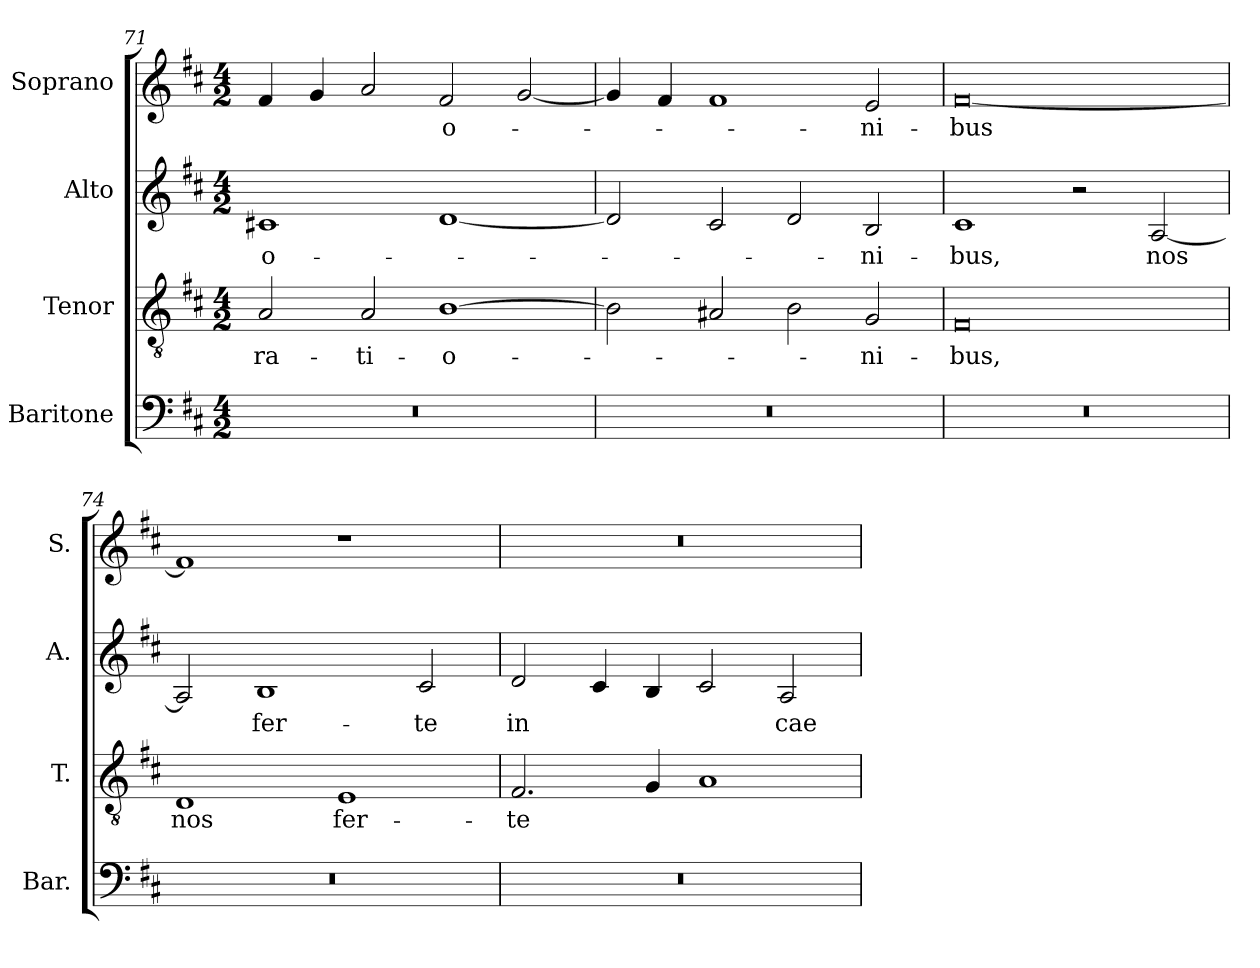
**kern	**kern	**text	**kern	**text	**kern	**text
*part4	*part3	*part3	*part2	*part2	*part1	*part1
*staff4	*staff3	*staff3	*staff2	*staff2	*staff1	*staff1
*I"Baritone	*I"Tenor	*	*I"Alto	*	*I"Soprano	*
*I'Bar.	*I'T.	*	*I'A.	*	*I'S.	*
*clefF4	*clefGv2	*	*clefG2	*	*clefG2	*
*	*ITrd7c12	*	*	*	*	*
*k[f#c#]	*k[f#c#]	*	*k[f#c#]	*	*k[f#c#]	*
*D:	*D:	*	*D:	*	*D:	*
*M4/2	*M4/2	*	*M4/2	*	*M4/2	*
=71	=71	=71	=71	=71	=71	=71
!LO:N:vis=1	!	!	!	!	!	!
!	!	!LO:LY:b:color=#000000	!	!	!	!
!	!	!	!	!LO:LY:b:color=#000000	!	!
0r	2AAi/	-ra-	1c#Xi	-o-	4f#i/	.
.	.	.	.	.	4gi/	.
!	!	!LO:LY:b:color=#000000	!	!	!	!
.	2AAi/	-ti-	.	.	2ai/	.
!	!	!LO:LY:b:color=#000000	!	!	!	!
!	!	!	!	!	!	!LO:LY:b:color=#000000
.	[1BBi	-o-	[1di	.	2f#i/	-o-
.	.	.	.	.	[2gi/	.
=72	=72	=72	=72	=72	=72	=72
!LO:N:vis=1	!	!	!	!	!	!
0r	2BBi\]	.	2di/]	.	4gi/]	.
.	.	.	.	.	4f#i/	.
.	2AA#Xi/	.	2c#i/	.	1f#i	.
.	2BBi\	.	2di/	.	.	.
!	!	!LO:LY:b:color=#000000	!	!	!	!
!	!	!	!	!LO:LY:b:color=#000000	!	!
!	!	!	!	!	!	!LO:LY:b:color=#000000
.	2GGi/	-ni-	2Bi/	-ni-	2ei/	-ni-
=73	=73	=73	=73	=73	=73	=73
!LO:N:vis=1	!	!	!	!	!	!
!	!	!LO:LY:b:color=#000000	!	!	!	!
!	!	!	!	!LO:LY:b:color=#000000	!	!
!	!	!	!	!	!	!LO:LY:b:color=#000000
0r	0FF#i	-bus,	1c#i	-bus,	[0f#i	-bus
.	.	.	2r	.	.	.
!	!	!	!	!LO:LY:b:color=#000000	!	!
.	.	.	[2Ai/	nos	.	.
=74	=74	=74	=74	=74	=74	=74
!LO:N:vis=1	!	!	!	!	!	!
!	!	!LO:LY:b:color=#000000	!	!	!	!
0r	1DDi	nos	2Ai/]	.	1f#i]	.
!	!	!	!	!LO:LY:b:color=#000000	!	!
.	.	.	1Bi	fer-	.	.
!	!	!LO:LY:b:color=#000000	!	!	!	!
.	1EEi	fer-	.	.	1r	.
!	!	!	!	!LO:LY:b:color=#000000	!	!
.	.	.	2c#i/	-te	.	.
=75	=75	=75	=75	=75	=75	=75
!LO:N:vis=1	!	!	!	!	!	!
!	!	!LO:LY:b:color=#000000	!	!	!	!
!	!	!	!	!LO:LY:b:color=#000000	!LO:N:vis=1	!
0r	2.FF#i/	-te	2di/	in	0r	.
.	.	.	4c#i/	.	.	.
.	4GGi/	.	4Bi/	.	.	.
.	1AAi	.	2c#i/	.	.	.
!	!	!	!	!LO:LY:b:color=#000000	!	!
.	.	.	2Ai/	cae-	.	.
=	=	=	=	=	=	=
*-	*-	*-	*-	*-	*-	*-
